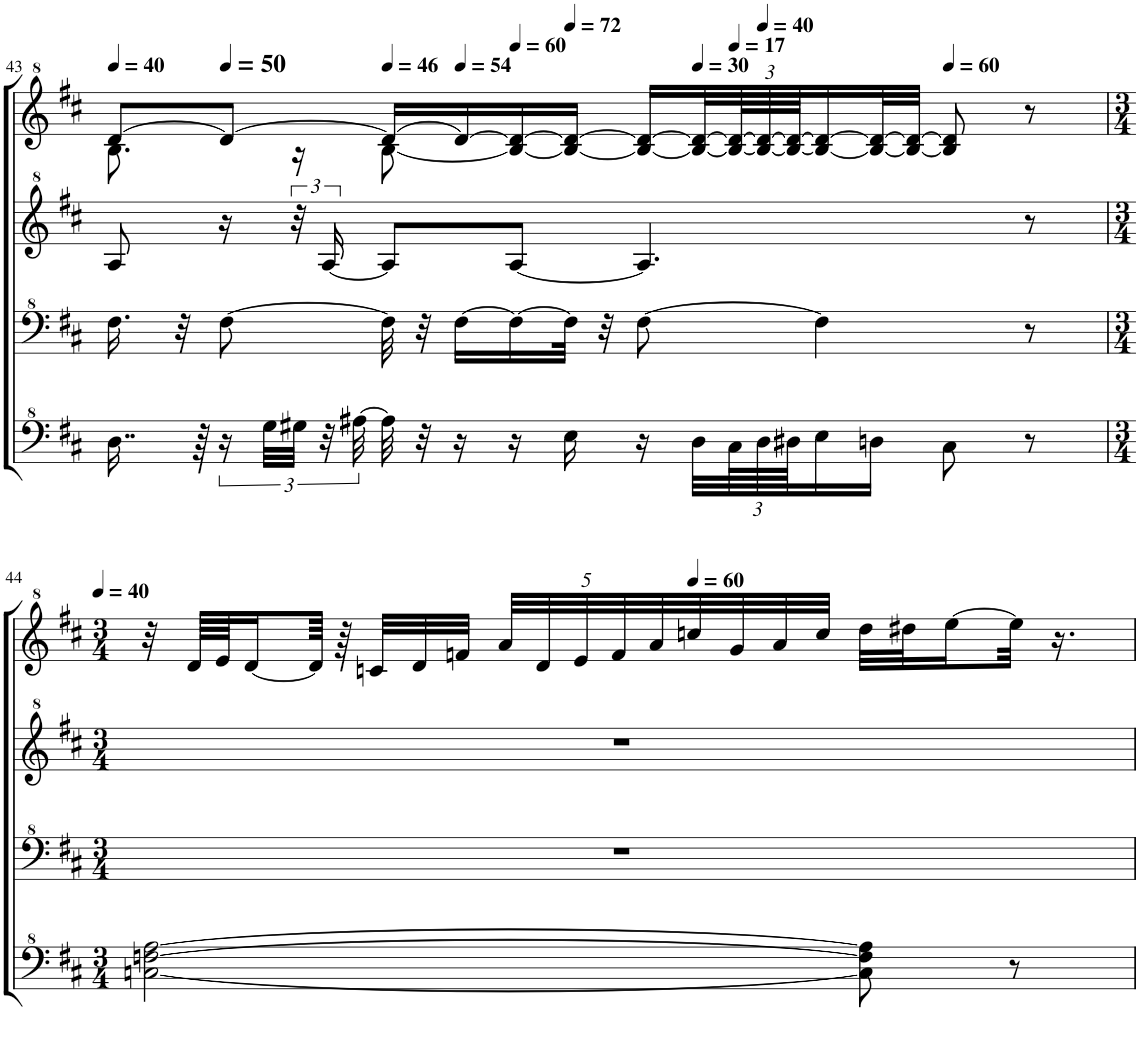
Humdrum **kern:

**kern	**kern	**kern	**kern
*part1	*part1	*part1	*part1
*staff4	*staff3	*staff2	*staff1
*I"Model III	*	*	*
!!LO:PB:g=z
*clefF^4	*clefF^4	*clefG^2	*clefG^2
*k[f#c#]	*k[f#c#]	*k[f#c#]	*k[f#c#]
*M4/4	*M4/4	*M4/4	*M4/4
*MM40	*MM40	*MM40	*MM40
=43	=43	=43	=43
*	*	*	*^
16..d\	16.f#\	8a/	[8dd/L	8.b\
.	32r	.	.	.
64r	.	.	.	.
*	*	*	*MM50	*
24r	[8f#\	16r	8dd/J_	.
48g\LLL	.	.	.	.
48g#X\JJJ	.	48r	.	16r
48r	.	[24a/	.	.
[48a#X\	.	.	.	.
*	*	*	*MM46	*
32a#\]	32f#\]	8a/L]	16dd/LL_	[8b\
32r	32r	.	.	.
*	*	*	*MM54	*
16r	[16f#\LL	.	16dd/_	.
*	*	*	*MM60	*
16r	16f#\_	[8a/J	16b/_ 16dd/_	2ryy
*	*	*	*MM72	*
16e\	32f#\JJk]	.	16b/_ 16dd/_JJ	.
.	32r	.	.	.
16r	[8f#\	4.a/]	16b/_ 16dd/_LL	.
*	*	*	*MM30	*
32d\LLL	.	.	32b/_ 32dd/_L	.
*Xbrackettup	*	*	*	*
*	*	*	*MM17	*
96c#\L	.	.	32b/_ 32dd/_	.
*	*	*	*MM40	*
96d\	.	.	.	.
96d#X\JJ	.	.	.	.
16e\	4f#\]	.	16b/_ 16dd/_	.
16dn\JJ	.	.	32b/_ 32dd/_L	.
.	.	.	32b/_ 32dd/_JJJ	.
*	*	*	*MM60	*
8c#\	.	.	8b/] 8dd/]	.
8r	8r	8r	8r	8ryy
*	*	*	*v	*v
!!LO:LB:g=z
=44	=44	=44	=44
*M3/4	*M3/4	*M3/4	*M3/4
*	*	*	*MM40
*	*^	*	*
[2cn\ [2fn\ [2a\	2.ryy	2.r	2.r	32r
.	.	.	.	64dd/LLLL
.	.	.	.	64ee/JJ
.	.	.	.	[16dd/
.	.	.	.	64dd/JJkk]
.	.	.	.	64r
.	.	.	.	32ccn/LLL
.	.	.	.	32dd/
.	.	.	.	32ffn/JJJ
*	*	*	*	*Xbrackettup
.	.	.	.	40aa/LLL
.	.	.	.	40dd/
.	.	.	.	40ee/
.	.	.	.	40ff/
.	.	.	.	40aa/
*	*	*	*	*MM60
.	.	.	.	32cccn/
.	.	.	.	32gg/
.	.	.	.	32aa/
.	.	.	.	32ccc/JJJ
8c\] 8f\] 8a\]	.	.	.	32ddd\LLL
.	.	.	.	32ddd#X\J
.	.	.	.	[16eee\
8r	.	.	.	32eee\JJk]
.	.	.	.	16.r
*	*v	*v	*	*
=	=	=	=
*-	*-	*-	*-
